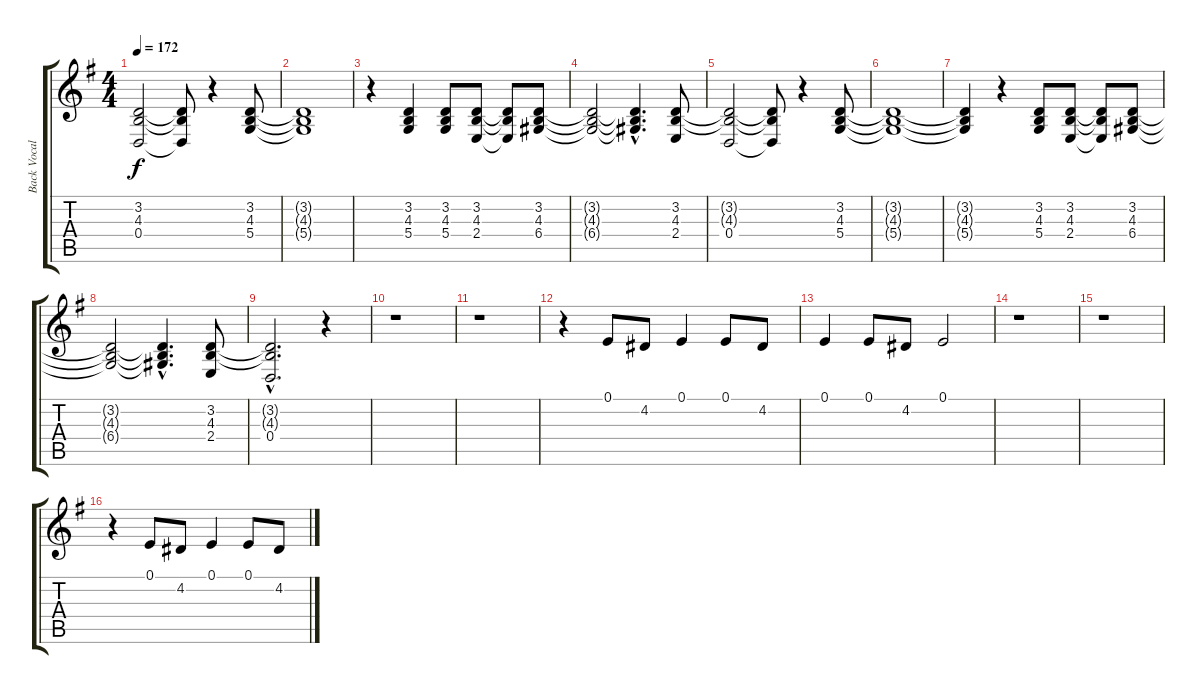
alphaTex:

\track ("Back Vocals [Duff, Dave, Matt]" "Back Vocal") {instrument lead2sawtooth}
\staff {score tabs}
\tuning (E4 B3 G3 D3 A2 E2) {hide}
\ts (4 4)
\tempo 172
\clef g2
\ks g
(3.2{t} 4.3{t} 0.4).2{dy f} (3.2{t} 4.3{t} 0.4{t}).8 r.4 (3.2 4.3 5.4).8 |
(3.2{t} 4.3{t} 5.4{t}).1 |
r.4 (3.2 4.3 5.4).4 (3.2 4.3 5.4).8 (3.2 4.3 2.4).8 (3.2{t} 4.3{t} 2.4{t}).8 (3.2 4.3 6.4).8 |
(3.2{t} 4.3{t} 6.4{t}).2 (3.2{hac t} 4.3{hac t} 6.4{hac t}).4{d} (3.2 4.3 2.4).8 |
(3.2{t} 4.3{t} 0.4).2 (3.2{t} 4.3{t} 0.4{t}).8 r.4 (3.2 4.3 5.4).8 |
(3.2{t} 4.3{t} 5.4{t}).1 |
(3.2{t} 4.3{t} 5.4{t}).4 r.4 (3.2 4.3 5.4).8 (3.2 4.3 2.4).8 (3.2{t} 4.3{t} 2.4{t}).8 (3.2 4.3 6.4).8 |
(3.2{t} 4.3{t} 6.4{t}).2 (3.2{hac t} 4.3{hac t} 6.4{hac t}).4{d} (3.2 4.3 2.4).8 |
(3.2{hac t} 4.3{hac t} 0.4{hac}).2{d} r.4 |
r.1 |
r.1 |
r.4 0.1.8 4.2.8 0.1.4 0.1.8 4.2.8 |
0.1.4 0.1.8 4.2.8 0.1.2 |
r.1 |
r.1 |
r.4 0.1.8 4.2.8 0.1.4 0.1.8 4.2.8
